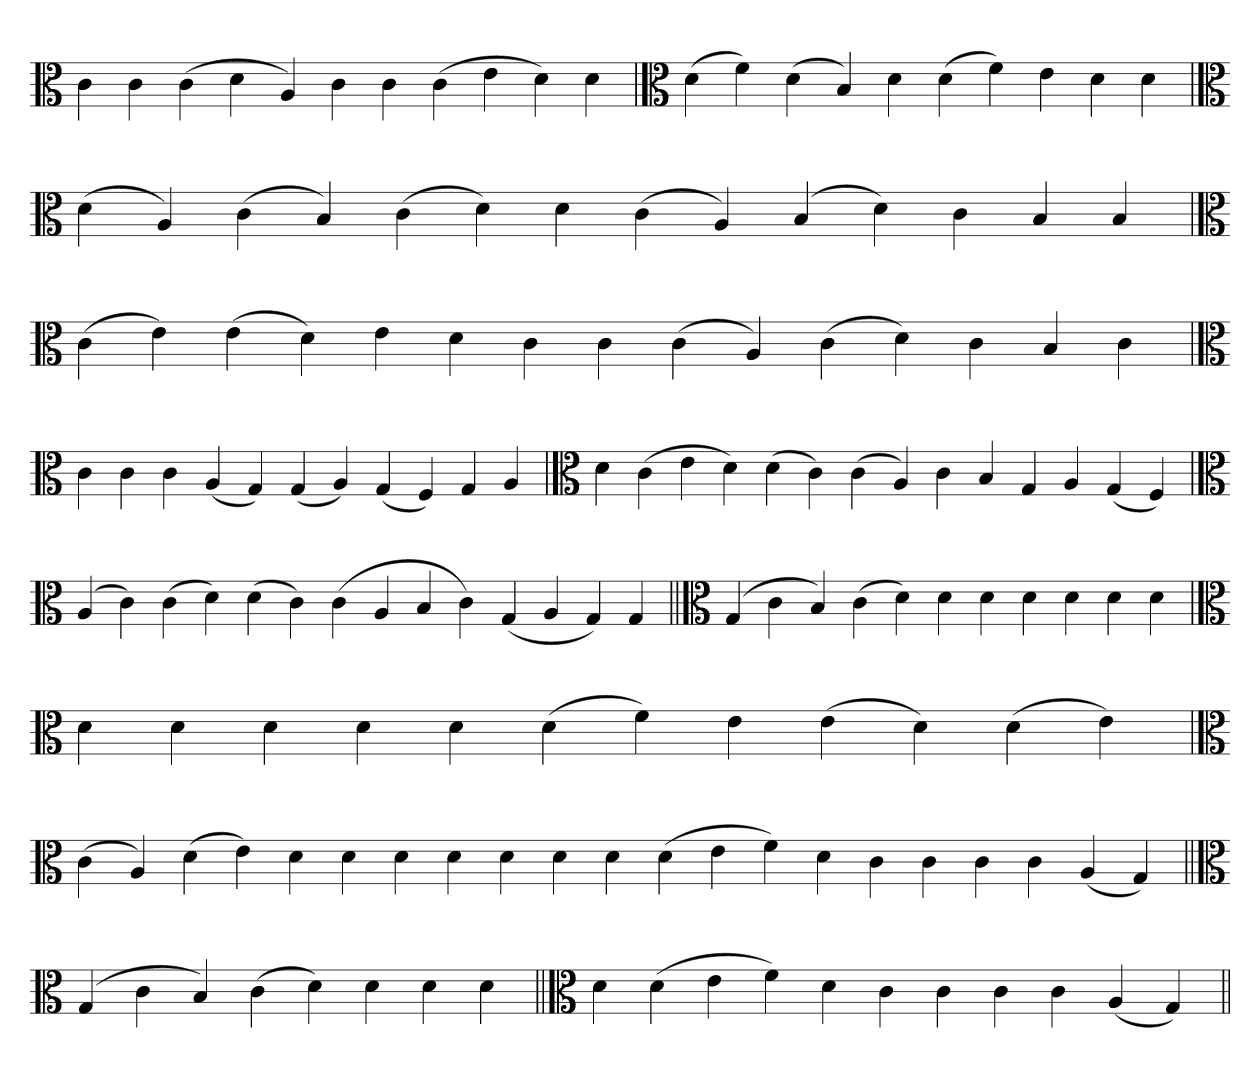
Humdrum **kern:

**kern
*part1
*staff1
*clefC3
=
4c
4c
(4c
4d
4A)
4c
4c
(4c
4e
4d)
4d
=`
*clefC3
(4d
4f)
(4d
4B)
4d
(4d
4f)
4e
4d
4d
='
*clefC3
(4d
4A)
(4c
4B)
(4c
4d)
4d
(4c
4A)
(4B
4d)
4c
4B
4B
=`
*clefC3
(4c
4e)
(4e
4d)
4e
4d
4c
4c
(4c
4A)
(4c
4d)
4c
4B
4c
=
*clefC3
4c
4c
4c
(4A
4G)
(4G
4A)
(4G
4F)
4G
4A
=`
*clefC3
4d
(4c
4e
4d)
(4d
4c)
(4c
4A)
4c
4B
4G
4A
(4G
4F)
='
*clefC3
(4A
4c)
(4c
4d)
(4d
4c)
(4c
4A
4B
4c)
(4G
4A
4G)
4G
=||
*clefC3
(4G
4c
4B)
(4c
4d)
4d
4d
4d
4d
4d
4d
=`
*clefC3
4d
4d
4d
4d
4d
(4d
4f)
4e
(4e
4d)
(4d
4e)
=
*clefC3
(4c
4A)
(4d
4e)
4d
4d
4d
4d
4d
4d
4d
(4d
4e
4f)
4d
4c
4c
4c
4c
(4A
4G)
=||
*clefC3
(4G
4c
4B)
(4c
4d)
4d
4d
4d
=||
*clefC3
4d
(4d
4e
4f)
4d
4c
4c
4c
4c
(4A
4G)
=||
*-
